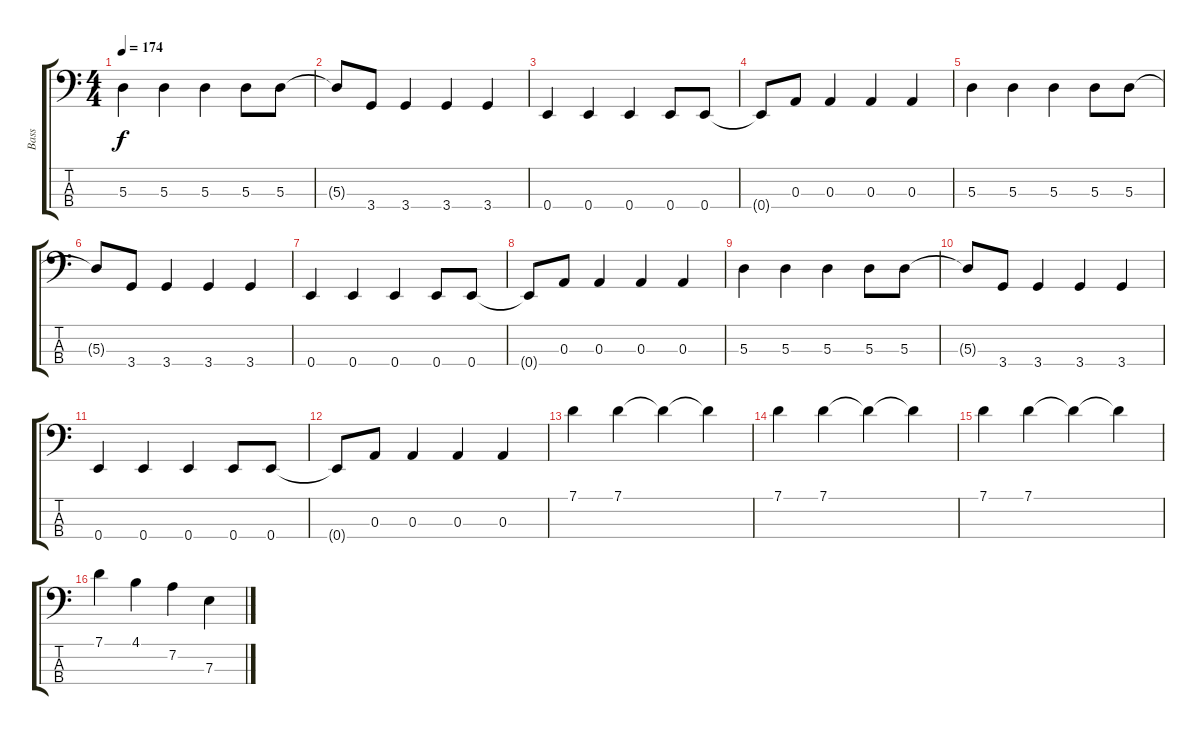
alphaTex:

\track ("Bass" "Bass") {instrument electricbassfinger}
\staff {score tabs}
\tuning (G2 D2 A1 E1) {hide}
\ts (4 4)
\tempo 174
\clef f4
\ks c
5.3.4{dy f} 5.3.4 5.3.4 5.3.8 5.3.8 |
5.3{t}.8 3.4.8 3.4.4 3.4.4 3.4.4 |
0.4.4 0.4.4 0.4.4 0.4.8 0.4.8 |
0.4{t}.8 0.3.8 0.3.4 0.3.4 0.3.4 |
5.3.4 5.3.4 5.3.4 5.3.8 5.3.8 |
5.3{t}.8 3.4.8 3.4.4 3.4.4 3.4.4 |
0.4.4 0.4.4 0.4.4 0.4.8 0.4.8 |
0.4{t}.8 0.3.8 0.3.4 0.3.4 0.3.4 |
5.3.4 5.3.4 5.3.4 5.3.8 5.3.8 |
5.3{t}.8 3.4.8 3.4.4 3.4.4 3.4.4 |
0.4.4 0.4.4 0.4.4 0.4.8 0.4.8 |
0.4{t}.8 0.3.8 0.3.4 0.3.4 0.3.4 |
7.1.4 7.1.4 7.1{t}.4 7.1{t}.4 |
7.1.4 7.1.4 7.1{t}.4 7.1{t}.4 |
7.1.4 7.1.4 7.1{t}.4 7.1{t}.4 |
7.1.4 4.1.4 7.2.4 7.3.4
